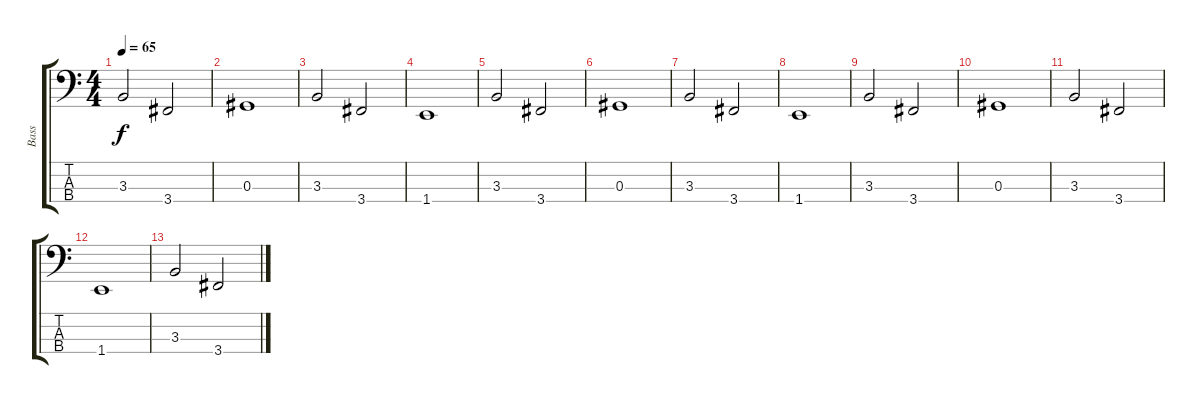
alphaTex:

\track ("Bass" "Bass") {instrument electricbassfinger}
\staff {score tabs}
\tuning (Gb2 Db2 Ab1 Eb1) {hide}
\ts (4 4)
\tempo 65
\clef f4
\ks c
3.3.2{dy f} 3.4.2 |
0.3.1 |
3.3.2 3.4.2 |
1.4.1 |
3.3.2 3.4.2 |
0.3.1 |
3.3.2 3.4.2 |
1.4.1 |
3.3.2 3.4.2 |
0.3.1 |
3.3.2 3.4.2 |
1.4.1 |
3.3.2 3.4.2
